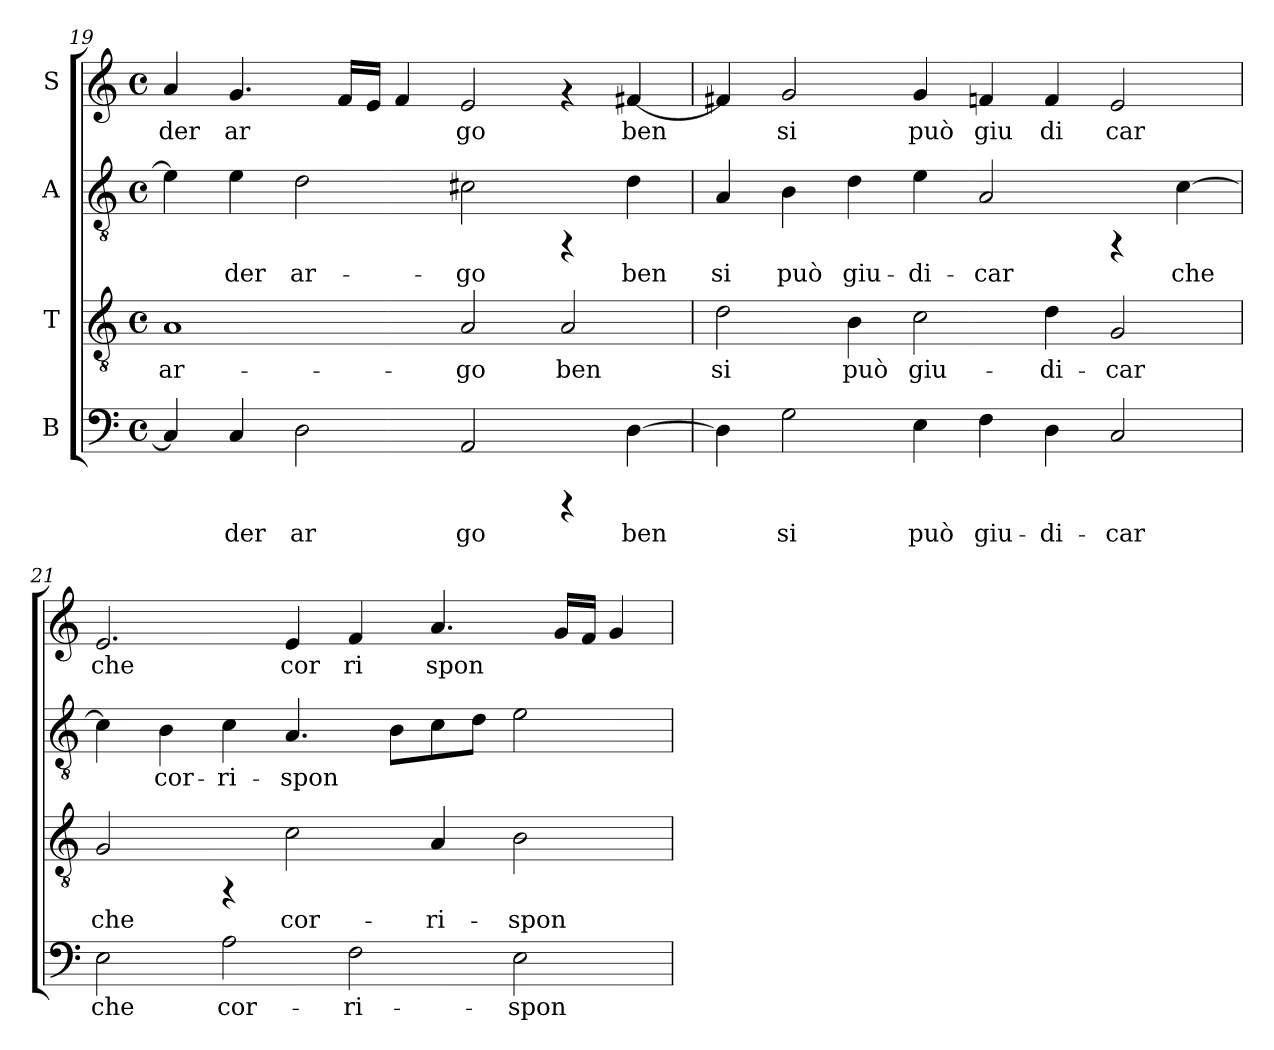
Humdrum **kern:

**kern	**text	**kern	**text	**kern	**text	**kern	**text
*part4	*part4	*part3	*part3	*part2	*part2	*part1	*part1
*staff4	*staff4	*staff3	*staff3	*staff2	*staff2	*staff1	*staff1
*I"B	*	*I"T	*	*I"A	*	*I"S	*
*clefF4	*	*clefGv2	*	*clefGv2	*	*clefG2	*
*k[]	*	*k[]	*	*k[]	*	*k[]	*
*C:	*	*C:	*	*C:	*	*C:	*
*M4/4	*	*M4/4	*	*M4/4	*	*M4/4	*
*met(c)	*	*met(c)	*	*met(c)	*	*met(c)	*
=19	=19	=19	=19	=19	=19	=19	=19
!	!LO:LY:b:cj	!	!LO:LY:b:cj	!	!LO:LY:b:cj	!	!LO:LY:b:cj
4C/]	.	1A	ar-	4e\]	--	4a/	der
!	!LO:LY:b:cj	!	!	!	!LO:LY:b:cj	!	!LO:LY:b:cj
4C/	der	.	.	4e\	-der	4.g/	ar
!	!LO:LY:b:cj	!	!	!	!LO:LY:b:cj	!	!
2D\	ar	.	.	2d\	ar-	.	.
!	!	!	!	!	!	!	!LO:LY:b:cj
.	.	.	.	.	.	16f/L	.
!	!	!	!	!	!	!	!LO:LY:b:cj
.	.	.	.	.	.	16e/J	.
!	!	!	!	!	!	!	!LO:LY:b:cj
.	.	.	.	.	.	4f/	.
!	!LO:LY:b:cj	!	!LO:LY:b:cj	!	!LO:LY:b:cj	!	!LO:LY:b:cj
2AA/	go	2A/	-go	2c#X\	-go	2e/	go
!	!	!	!LO:LY:b:cj	!	!	!	!
4rCCC	.	2A/	ben	4rFF	.	4rf	.
!	!LO:LY:b:cj	!	!	!	!LO:LY:b:cj	!	!LO:LY:b:cj
[<4D\	ben	.	.	4d\	ben	[<4f#X/	ben
!!LO:LB:g=z
=20	=20	=20	=20	=20	=20	=20	=20
!	!LO:LY:b:cj	!	!LO:LY:b:cj	!	!LO:LY:b:cj	!	!LO:LY:b:cj
4D\]	.	2d\	si	4A/	si	4f#X/]	.
!	!LO:LY:b:cj	!	!	!	!LO:LY:b:cj	!	!LO:LY:b:cj
2G\	si	.	.	4B\	può	2g/	si
!	!	!	!LO:LY:b:cj	!	!LO:LY:b:cj	!	!
.	.	4B\	può	4d\	giu-	.	.
!	!LO:LY:b:cj	!	!LO:LY:b:cj	!	!LO:LY:b:cj	!	!LO:LY:b:cj
4E\	può	2c\	giu-	4e\	-di-	4g/	può
!	!LO:LY:b:cj	!	!	!	!LO:LY:b:cj	!	!LO:LY:b:cj
4F\	giu-	.	.	2A/	-car	4fn/	giu
!	!LO:LY:b:cj	!	!LO:LY:b:cj	!	!	!	!LO:LY:b:cj
4D\	-di-	4d\	-di-	.	.	4f/	di
!	!LO:LY:b:cj	!	!LO:LY:b:cj	!	!	!	!LO:LY:b:cj
2C/	-car	2G/	-car	4rFF	.	2e/	car
!	!	!	!	!	!LO:LY:b:cj	!	!
.	.	.	.	[>4c\	che	.	.
=21	=21	=21	=21	=21	=21	=21	=21
!	!LO:LY:b:cj	!	!LO:LY:b:cj	!	!LO:LY:b:cj	!	!LO:LY:b:cj
2E\	che	2G/	che	4c\]	.	2.e/	che
!	!	!	!	!	!LO:LY:b:cj	!	!
.	.	.	.	4B\	cor-	.	.
!	!LO:LY:b:cj	!	!	!	!LO:LY:b:cj	!	!
2A\	cor-	4rFF	.	4c\	-ri-	.	.
!	!	!	!LO:LY:b:cj	!	!LO:LY:b:cj	!	!LO:LY:b:cj
.	.	2c\	cor-	4.A/	-spon-	4e/	cor
!	!LO:LY:b:cj	!	!	!	!	!	!LO:LY:b:cj
2F\	-ri-	.	.	.	.	4f/	ri
!	!	!	!	!	!LO:LY:b:cj	!	!
.	.	.	.	8B\L	--	.	.
!	!	!	!LO:LY:b:cj	!	!LO:LY:b:cj	!	!LO:LY:b:cj
.	.	4A/	-ri-	8c\	--	4.a/	spon
!	!	!	!	!	!LO:LY:b:cj	!	!
.	.	.	.	8d\J	--	.	.
!	!LO:LY:b:cj	!	!LO:LY:b:cj	!	!LO:LY:b:cj	!	!
2E\	-spon-	2B\	-spon-	2e\	--	.	.
!	!	!	!	!	!	!	!LO:LY:b:cj
.	.	.	.	.	.	16g/L	.
!	!	!	!	!	!	!	!LO:LY:b:cj
.	.	.	.	.	.	16f/J	.
!	!	!	!	!	!	!	!LO:LY:b:cj
.	.	.	.	.	.	4g/	.
=	=	=	=	=	=	=	=
*-	*-	*-	*-	*-	*-	*-	*-
